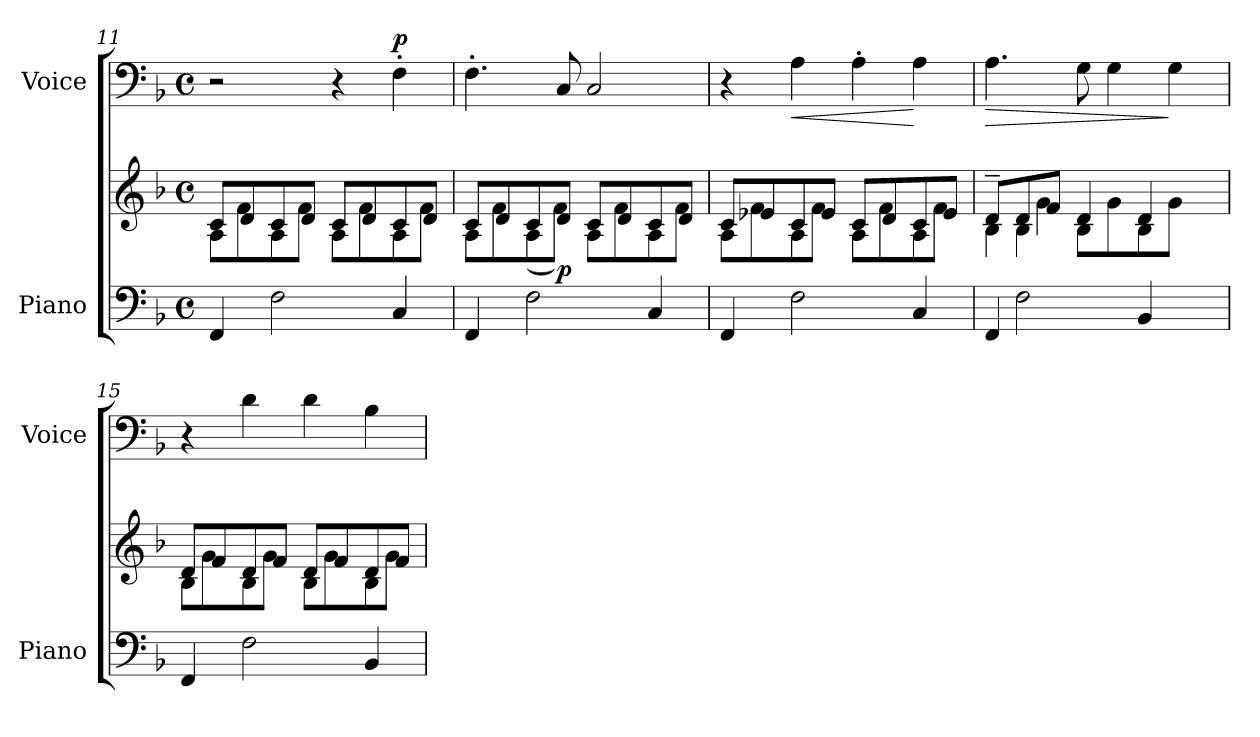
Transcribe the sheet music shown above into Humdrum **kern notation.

**kern	**kern	**dynam	**kern	**dynam
*part2	*part2	*part2	*part1	*part1
*staff3	*staff2	*staff2/3	*staff1	*staff1
*I"Piano	*	*	*I"Voice	*
*I'Piano	*	*	*I'Voice	*
*clefF4	*clefG2	*	*clefF4	*
*k[b-]	*k[b-]	*	*k[b-]	*
*M4/4	*M4/4	*	*M4/4	*
*met(c)	*met(c)	*	*met(c)	*
=11	=11	=11	=11	=11
*	*^	*	*	*
4FF/	8c/L	8A\L	.	2rE	.
.	8d/	8f\	.	.	.
2F\	8c/	8A\	.	.	.
.	8d/J	8f\J	.	.	.
.	8c/L	8A\L	.	4r	.
.	8d/	8f\	.	.	.
!	!	!	!	!	!LO:DY:a
4C/	8c/	8A\	.	4F'<\	p
.	8d/J	8f\J	.	.	.
=12	=12	=12	=12	=12	=12
4FF/	8c/L	8A\L	.	4.F'<'<\	.
.	8d/	8f\	.	.	.
2F\	8c/	(<8A\	.	.	.
!	!	!	!LO:DY:b	!	!
.	8d/J	8f\J)	p	8C/	.
.	8c/L	8A\L	.	2C/	.
.	8d/	8f\	.	.	.
4C/	8c/	8A\	.	.	.
.	8d/J	8f\J	.	.	.
=13	=13	=13	=13	=13	=13
4FF/	8c/L	8A\L	.	4r	.
.	8e-X/	8f\	.	.	.
!	!	!	!	!	!LO:HP:b
2F\	8c/	8A\	.	4A\	<
.	8e-/J	8f\J	.	.	.
.	8c/L	8A\L	.	4A'<\	.
.	8d/	8f\	.	.	.
4C/	8c/	8A\	.	4A\	[
.	8e-/J	8f\J	.	.	.
!!LO:LB:g=z
=14	=14	=14	=14	=14	=14
*^	*	*^	*	*	*
!	!	!	!	!	!	!	!LO:HP:b
4FF/	8ryy	8d~</L	4B-\	8ryy	.	4.A\	>
.	2F\	8d/	.	4B-\	.	.	.
8ryy	.	8f/J	4g\	.	.	.	.
2ryy	.	4d/	.	8B-\L	.	8G\	.
.	.	.	8ryy	8g\	.	4G\	.
.	4BB-/	4d/	4.ryy	8B-\	.	.	.
.	.	.	.	8g\J	.	4G\	]
8ryy	8ryy	8ryy	.	8ryy	.	.	.
*v	*v	*	*	*	*	*	*
*	*	*v	*v	*	*	*
=15	=15	=15	=15	=15	=15
4FF/	8d/L	8B-\L	.	4r	.
.	8f/	8g\	.	.	.
2F\	8d/	8B-\	.	4d\	.
.	8f/J	8g\J	.	.	.
.	8d/L	8B-\L	.	4d\	.
.	8f/	8g\	.	.	.
4BB-/	8d/	8B-\	.	4B-\	.
.	8f/J	8g\J	.	.	.
*	*v	*v	*	*	*
=	=	=	=	=
*-	*-	*-	*-	*-
